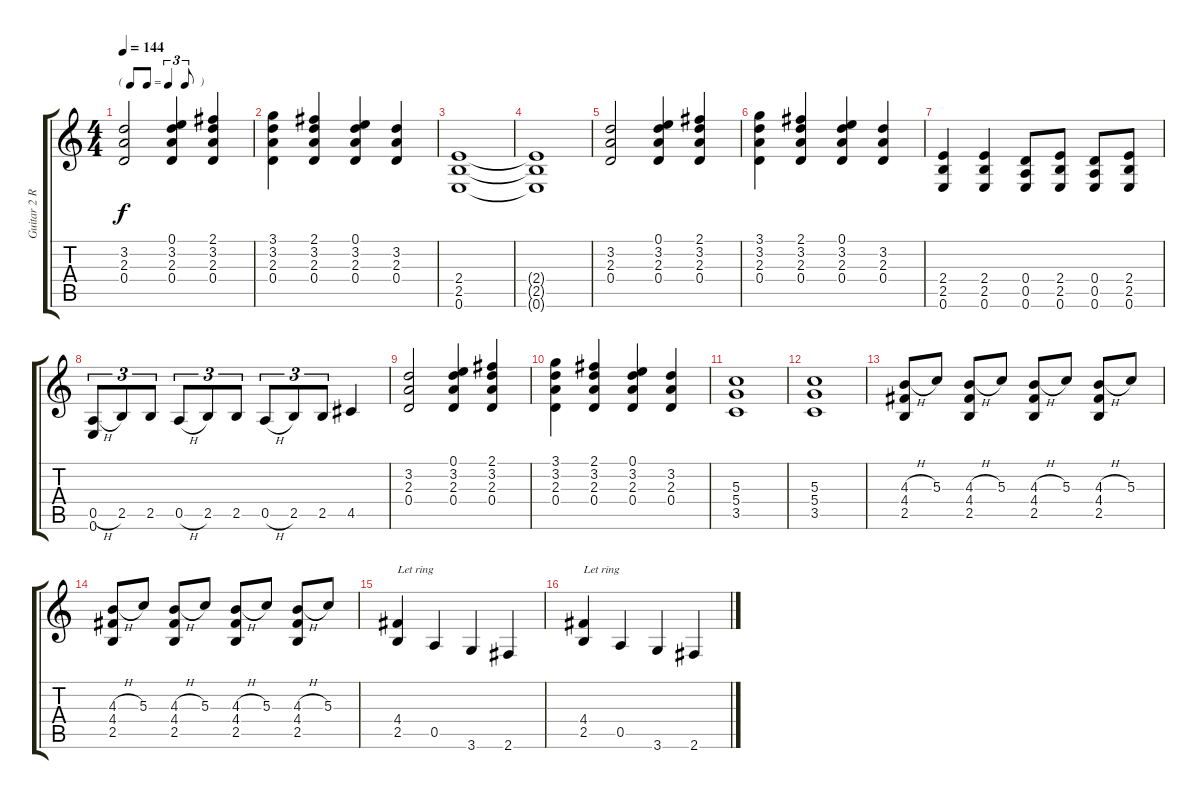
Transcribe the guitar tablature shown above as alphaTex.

\track ("Guitar 2 Rhythm" "Guitar 2 R") {instrument distortionguitar}
\staff {score tabs}
\tuning (E4 B3 G3 D3 A2 E2) {hide}
\ts (4 4)
\tf triplet8th
\tempo 144
\clef g2
\ks c
(3.2 2.3 0.4).2{dy f} (0.1 3.2 2.3 0.4).4 (2.1 3.2 2.3 0.4).4 |
(3.1 3.2 2.3 0.4).4 (2.1 3.2 2.3 0.4).4 (0.1 3.2 2.3 0.4).4 (3.2 2.3 0.4).4 |
(2.4 2.5 0.6).1 |
(2.4{t} 2.5{t} 0.6{t}).1 |
(3.2 2.3 0.4).2 (0.1 3.2 2.3 0.4).4 (2.1 3.2 2.3 0.4).4 |
(3.1 3.2 2.3 0.4).4 (2.1 3.2 2.3 0.4).4 (0.1 3.2 2.3 0.4).4 (3.2 2.3 0.4).4 |
(2.4 2.5 0.6).4 (2.4 2.5 0.6).4 (0.4 0.5 0.6).8 (2.4 2.5 0.6).8 (0.4 0.5 0.6).8 (2.4 2.5 0.6).8 |
(0.5{h} 0.6).8{tu (3 2)} 2.5.8{tu (3 2)} 2.5.8{tu (3 2)} 0.5{h}.8{tu (3 2)} 2.5.8{tu (3 2)} 2.5.8{tu (3 2)} 0.5{h}.8{tu (3 2)} 2.5.8{tu (3 2)} 2.5.8{tu (3 2)} 4.5.4 |
(3.2 2.3 0.4).2 (0.1 3.2 2.3 0.4).4 (2.1 3.2 2.3 0.4).4 |
(3.1 3.2 2.3 0.4).4 (2.1 3.2 2.3 0.4).4 (0.1 3.2 2.3 0.4).4 (3.2 2.3 0.4).4 |
(5.3 5.4 3.5).1 |
(5.3 5.4 3.5).1 |
(4.3{h} 4.4 2.5).8 5.3.8 (4.3{h} 4.4 2.5).8 5.3.8 (4.3{h} 4.4 2.5).8 5.3.8 (4.3{h} 4.4 2.5).8 5.3.8 |
(4.3{h} 4.4 2.5).8 5.3.8 (4.3{h} 4.4 2.5).8 5.3.8 (4.3{h} 4.4 2.5).8 5.3.8 (4.3{h} 4.4 2.5).8 5.3.8 |
(4.4 2.5).4{txt "Let ring"} 0.5.4 3.6.4 2.6.4 |
(4.4 2.5).4{txt "Let ring"} 0.5.4 3.6.4 2.6.4
